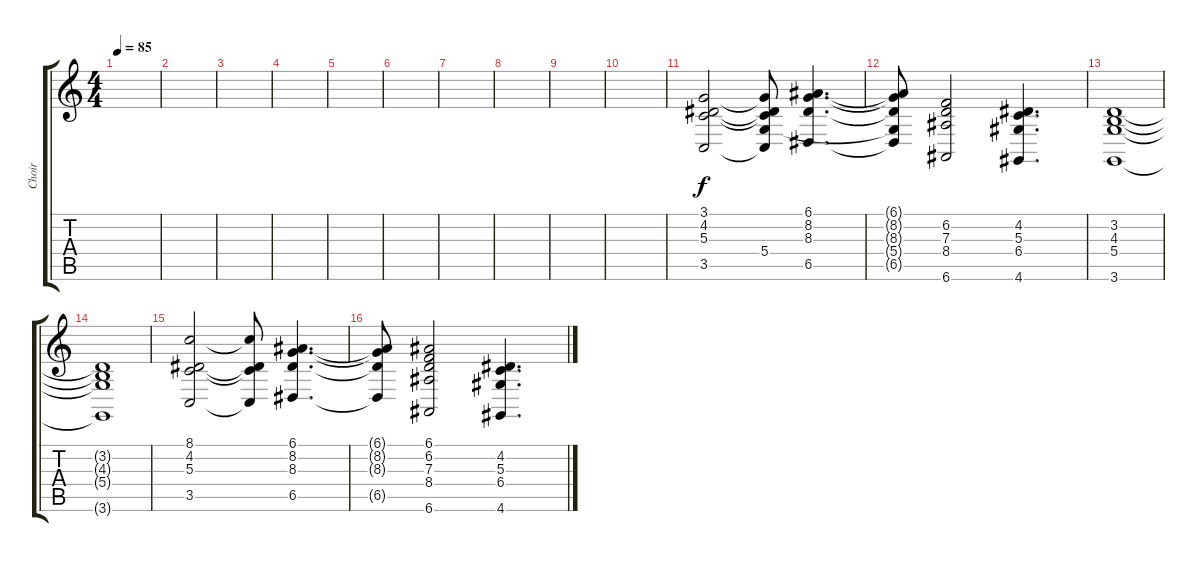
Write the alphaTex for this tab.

\track ("Choir" "Choir") {instrument choiraahs}
\staff {score tabs}
\tuning (E4 B3 G3 D3 A2 E2) {hide}
\ts (4 4)
\tempo 85
\clef g2
\ks c
|
|
|
|
|
|
|
|
|
|
(3.1 4.2 5.3 3.5).2 (3.1{t} 4.2{t} 5.3{t} 5.4 3.5{t}).8 (6.1 8.2 8.3 6.5).4{d} |
(6.1{t} 8.2{t} 8.3{t} 5.4{t} 6.5{t}).8 (6.2 7.3 8.4 6.6).2 (4.2 5.3 6.4 4.6).4{d} |
(3.2 4.3 5.4 3.6).1 |
(3.2{t} 4.3{t} 5.4{t} 3.6{t}).1 |
(8.1 4.2 5.3 3.5).2 (8.1{t} 4.2{t} 5.3{t} 3.5{t}).8 (6.1 8.2 8.3 6.5).4{d} |
(6.1{t} 8.2{t} 8.3{t} 6.5{t}).8 (6.1 6.2 7.3 8.4 6.6).2 (4.2 5.3 6.4 4.6).4{d}
